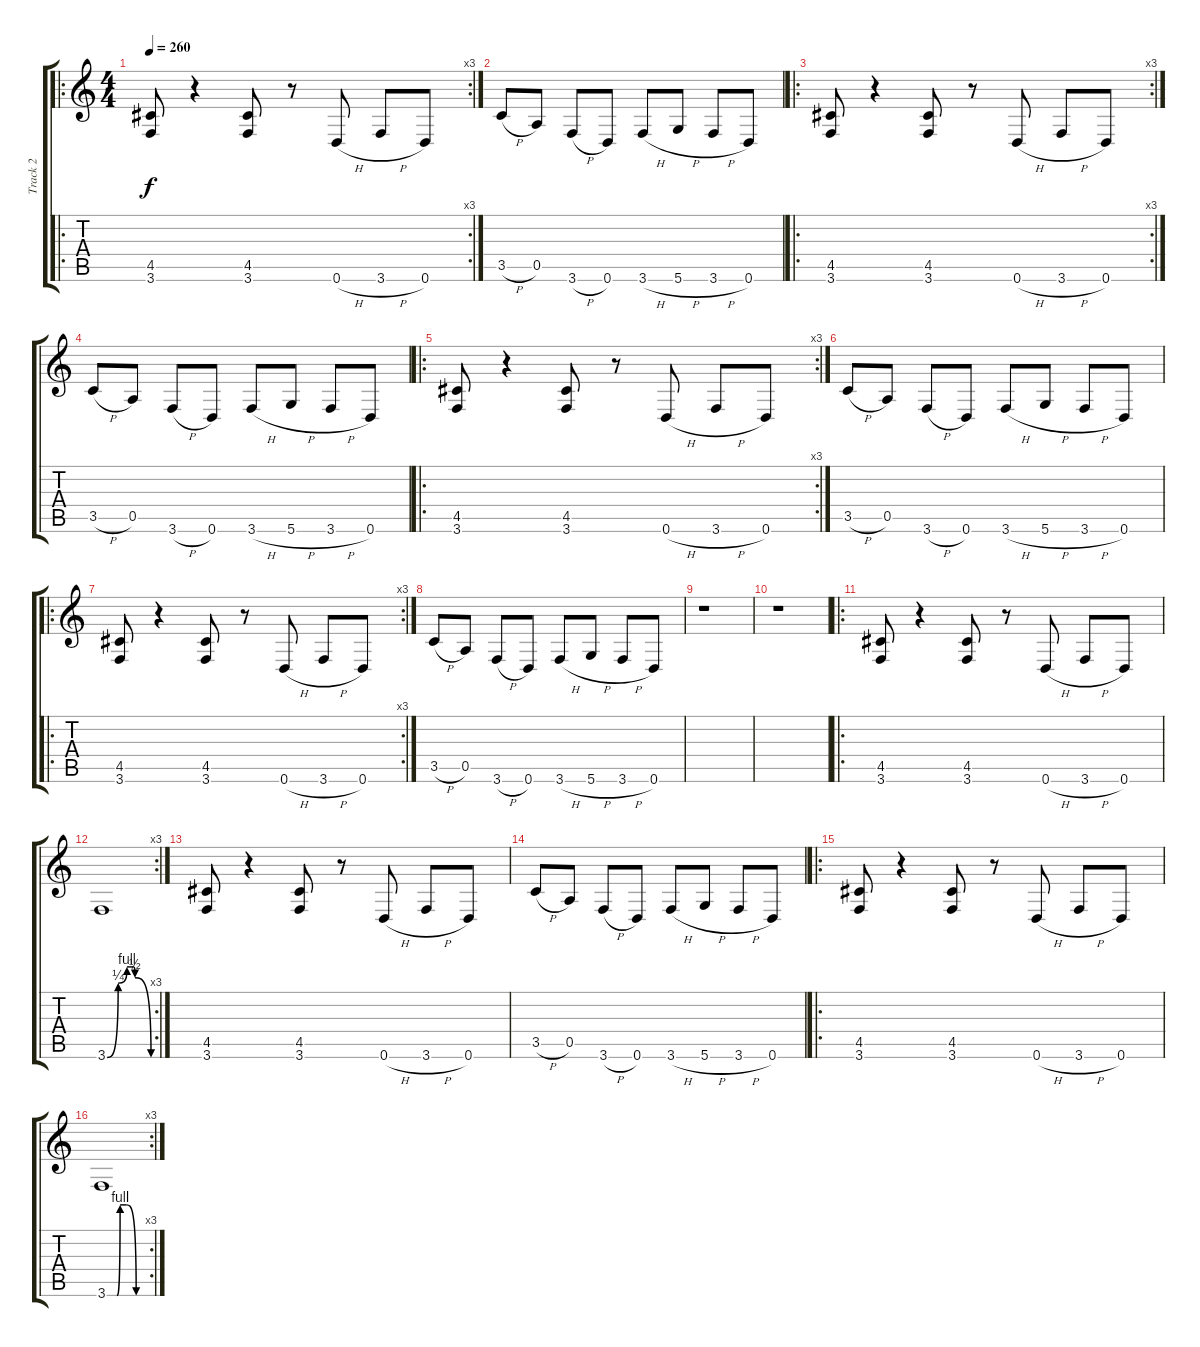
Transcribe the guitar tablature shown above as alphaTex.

\track ("Track 2" "Track 2") {instrument distortionguitar}
\staff {score tabs}
\tuning (E4 B3 G3 D3 A2 D2) {hide}
\ro
\rc 3
\ts (4 4)
\tempo 260
\clef g2
\ks c
(4.5 3.6).8{dy f} r.4 (4.5 3.6).8 r.8 0.6{h}.8 3.6{h}.8 0.6.8 |
3.5{h}.8 0.5.8 3.6{h}.8 0.6.8 3.6{h}.8 5.6{h}.8 3.6{h}.8 0.6.8 |
\ro
\rc 3
(4.5 3.6).8 r.4 (4.5 3.6).8 r.8 0.6{h}.8 3.6{h}.8 0.6.8 |
3.5{h}.8 0.5.8 3.6{h}.8 0.6.8 3.6{h}.8 5.6{h}.8 3.6{h}.8 0.6.8 |
\ro
\rc 3
(4.5 3.6).8 r.4 (4.5 3.6).8 r.8 0.6{h}.8 3.6{h}.8 0.6.8 |
3.5{h}.8 0.5.8 3.6{h}.8 0.6.8 3.6{h}.8 5.6{h}.8 3.6{h}.8 0.6.8 |
\ro
\rc 3
(4.5 3.6).8 r.4 (4.5 3.6).8 r.8 0.6{h}.8 3.6{h}.8 0.6.8 |
3.5{h}.8 0.5.8 3.6{h}.8 0.6.8 3.6{h}.8 5.6{h}.8 3.6{h}.8 0.6.8 |
r.1 |
r.1 |
\ro
(4.5 3.6).8 r.4 (4.5 3.6).8 r.8 0.6{h}.8 3.6{h}.8 0.6.8 |
\rc 3
3.6{be (custom 0 0 15 1 27 4 36 4 38 2 60 0)}.1 |
(4.5 3.6).8 r.4 (4.5 3.6).8 r.8 0.6{h}.8 3.6{h}.8 0.6.8 |
3.5{h}.8 0.5.8 3.6{h}.8 0.6.8 3.6{h}.8 5.6{h}.8 3.6{h}.8 0.6.8 |
\ro
(4.5 3.6).8 r.4 (4.5 3.6).8 r.8 0.6{h}.8 3.6{h}.8 0.6.8 |
\rc 3
3.6{be (custom 0 0 15 0 20 4 30 4 45 0 60 0)}.1
